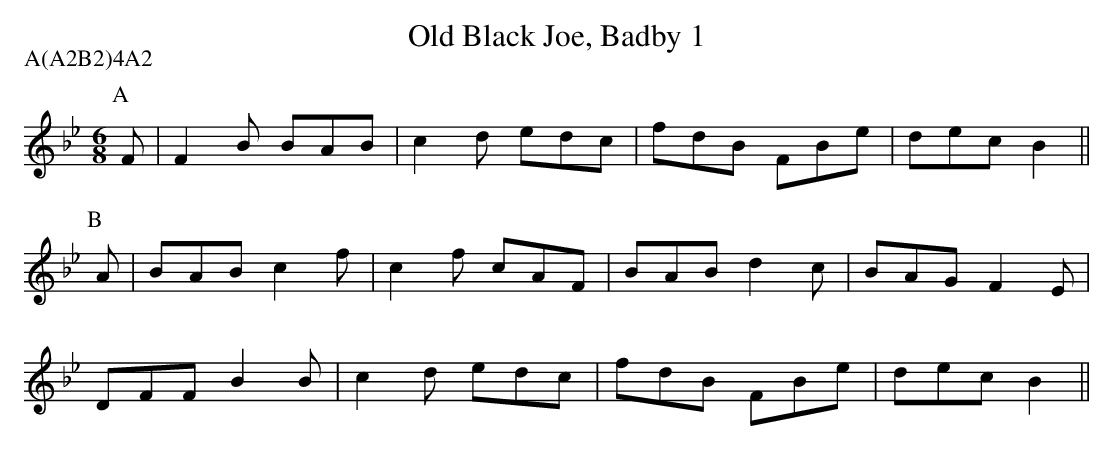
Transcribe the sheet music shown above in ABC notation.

X:1
T:Old Black Joe, Badby 1
M:6/8
L:1/8
P:A(A2B2)4A2
K:Bb
P:A
F|F2B BAB|c2d edc|fdB FBe|dec B2 ||
P:B
A|BAB c2f|c2f cAF|BAB d2c|BAG F2E|
DFF B2B|c2d edc|fdB FBe|dec B2 ||
